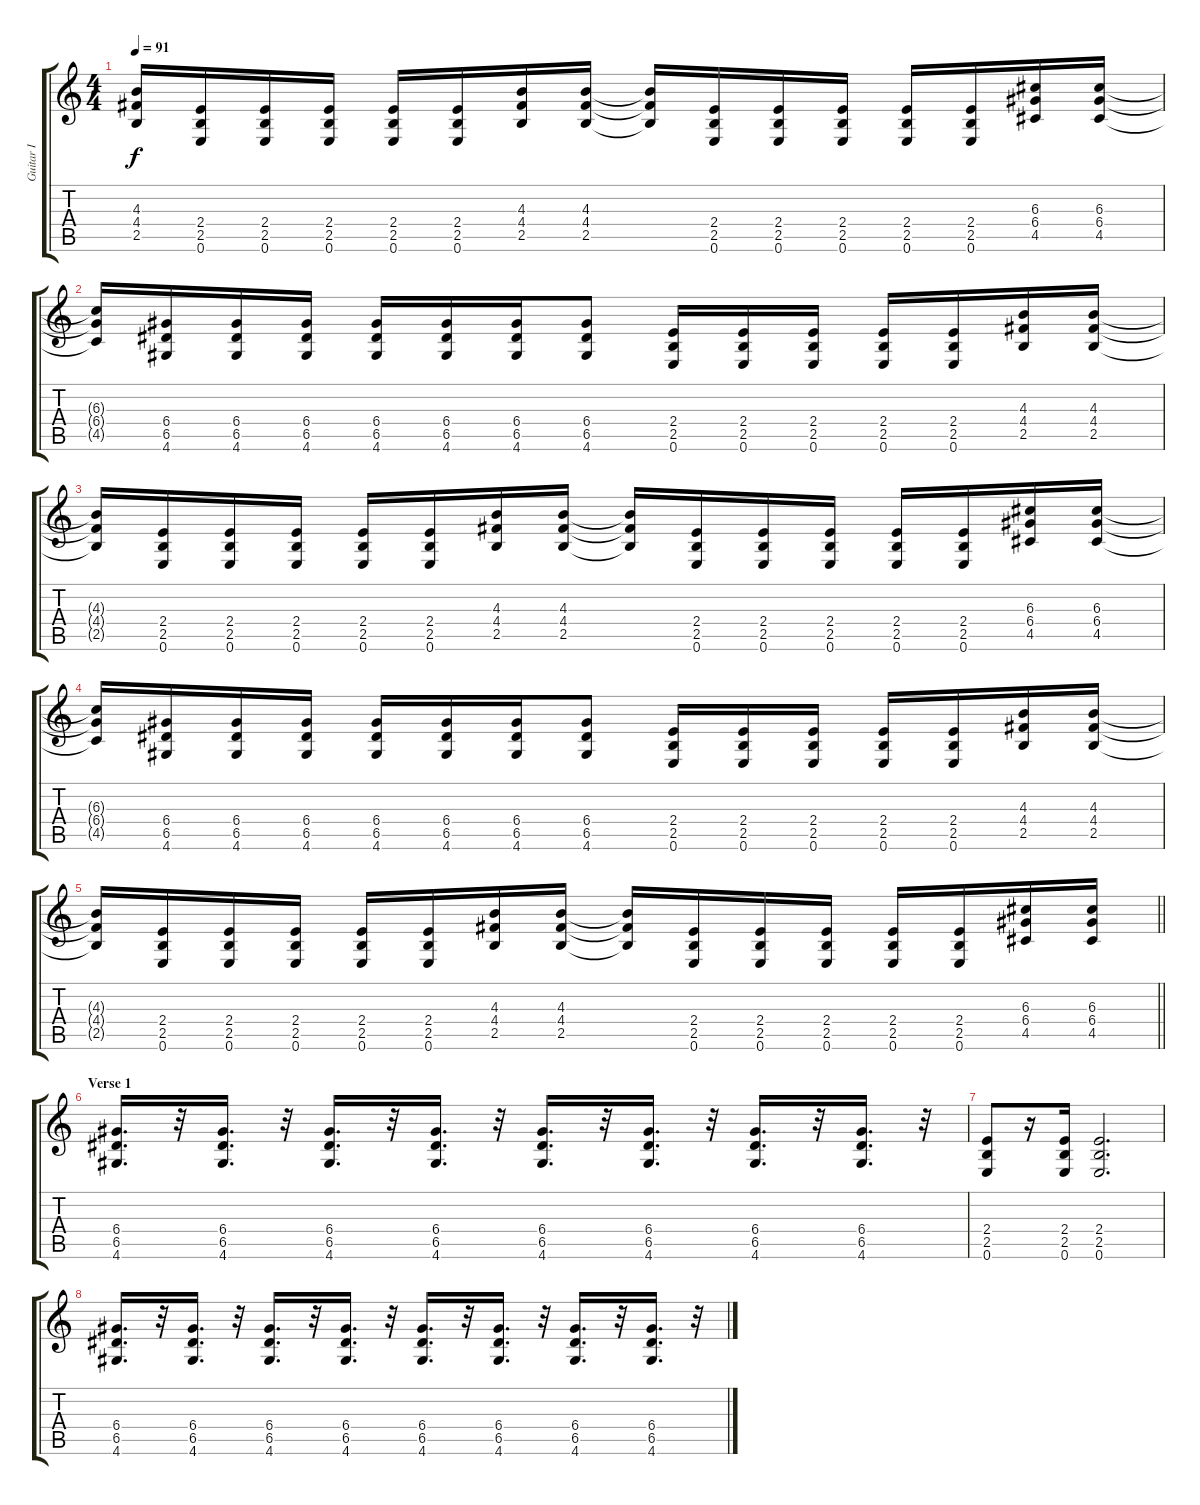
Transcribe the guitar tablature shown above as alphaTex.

\track ("Guitar I" "Guitar I") {instrument distortionguitar}
\staff {score tabs}
\tuning (E4 B3 G3 D3 A2 E2) {hide}
\ts (4 4)
\tempo 91
\clef g2
\ks c
(4.3{t} 4.4{t} 2.5{t}).16{dy f} (2.4 2.5 0.6).16 (2.4 2.5 0.6).16 (2.4 2.5 0.6).16 (2.4 2.5 0.6).16 (2.4 2.5 0.6).16 (4.3 4.4 2.5).16 (4.3 4.4 2.5).16 (4.3{t} 4.4{t} 2.5{t}).16 (2.4 2.5 0.6).16 (2.4 2.5 0.6).16 (2.4 2.5 0.6).16 (2.4 2.5 0.6).16 (2.4 2.5 0.6).16 (6.3 6.4 4.5).16 (6.3 6.4 4.5).16 |
(6.3{t} 6.4{t} 4.5{t}).16 (6.4 6.5 4.6).16 (6.4 6.5 4.6).16 (6.4 6.5 4.6).16 (6.4 6.5 4.6).16 (6.4 6.5 4.6).16 (6.4 6.5 4.6).16 (6.4 6.5 4.6).8 (2.4 2.5 0.6).16 (2.4 2.5 0.6).16 (2.4 2.5 0.6).16 (2.4 2.5 0.6).16 (2.4 2.5 0.6).16 (4.3 4.4 2.5).16 (4.3 4.4 2.5).16 |
(4.3{t} 4.4{t} 2.5{t}).16 (2.4 2.5 0.6).16 (2.4 2.5 0.6).16 (2.4 2.5 0.6).16 (2.4 2.5 0.6).16 (2.4 2.5 0.6).16 (4.3 4.4 2.5).16 (4.3 4.4 2.5).16 (4.3{t} 4.4{t} 2.5{t}).16 (2.4 2.5 0.6).16 (2.4 2.5 0.6).16 (2.4 2.5 0.6).16 (2.4 2.5 0.6).16 (2.4 2.5 0.6).16 (6.3 6.4 4.5).16 (6.3 6.4 4.5).16 |
(6.3{t} 6.4{t} 4.5{t}).16 (6.4 6.5 4.6).16 (6.4 6.5 4.6).16 (6.4 6.5 4.6).16 (6.4 6.5 4.6).16 (6.4 6.5 4.6).16 (6.4 6.5 4.6).16 (6.4 6.5 4.6).8 (2.4 2.5 0.6).16 (2.4 2.5 0.6).16 (2.4 2.5 0.6).16 (2.4 2.5 0.6).16 (2.4 2.5 0.6).16 (4.3 4.4 2.5).16 (4.3 4.4 2.5).16 |
\barLineRight lightlight
(4.3{t} 4.4{t} 2.5{t}).16 (2.4 2.5 0.6).16 (2.4 2.5 0.6).16 (2.4 2.5 0.6).16 (2.4 2.5 0.6).16 (2.4 2.5 0.6).16 (4.3 4.4 2.5).16 (4.3 4.4 2.5).16 (4.3{t} 4.4{t} 2.5{t}).16 (2.4 2.5 0.6).16 (2.4 2.5 0.6).16 (2.4 2.5 0.6).16 (2.4 2.5 0.6).16 (2.4 2.5 0.6).16 (6.3 6.4 4.5).16 (6.3 6.4 4.5).16 |
\section ("" "Verse 1")
(6.4 6.5 4.6).16{d} r.32 (6.4 6.5 4.6).16{d} r.32 (6.4 6.5 4.6).16{d} r.32 (6.4 6.5 4.6).16{d} r.32 (6.4 6.5 4.6).16{d} r.32 (6.4 6.5 4.6).16{d} r.32 (6.4 6.5 4.6).16{d} r.32 (6.4 6.5 4.6).16{d} r.32 |
(2.4 2.5 0.6).8 r.16 (2.4 2.5 0.6).16 (2.4 2.5 0.6).2{d} |
(6.4 6.5 4.6).16{d} r.32 (6.4 6.5 4.6).16{d} r.32 (6.4 6.5 4.6).16{d} r.32 (6.4 6.5 4.6).16{d} r.32 (6.4 6.5 4.6).16{d} r.32 (6.4 6.5 4.6).16{d} r.32 (6.4 6.5 4.6).16{d} r.32 (6.4 6.5 4.6).16{d} r.32
